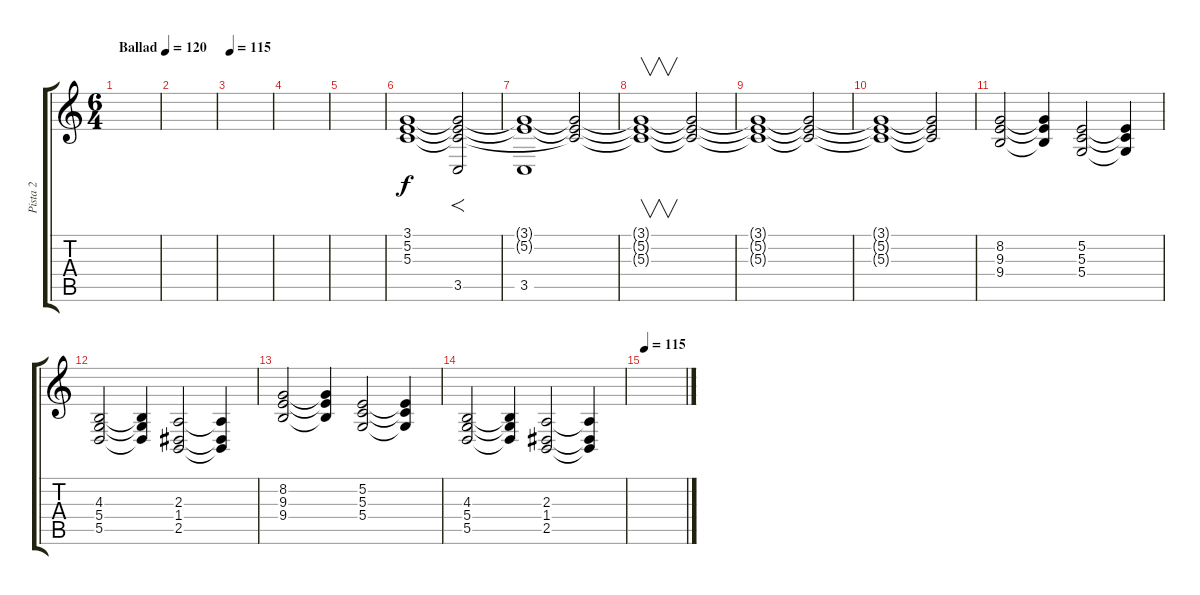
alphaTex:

\track ("Pista 2" "Pista 2") {instrument stringensemble2}
\staff {score tabs}
\tuning (E4 B3 G3 D3 A2 E2) {hide}
\ts (6 4)
\tempo (120 "Ballad")
\clef g2
\ks c
|
|
\tempo 115
|
|
|
(3.1 5.2 5.3).1{volume 0} (3.1{t} 5.2{t} 5.3{t} 3.5).2{f volume 1} |
(3.1{t} 5.2{t} 3.5).1{volume 5 balance 13} (3.1{t} 5.2{t} 5.3{t}).2{volume 2} |
(3.1{t} 5.2{t} 5.3{t}).1{v balance 8} (3.1{t} 5.2{t} 5.3{t}).2 |
(3.1{t} 5.2{t} 5.3{t}).1 (3.1{t} 5.2{t} 5.3{t}).2 |
(3.1{t} 5.2{t} 5.3{t}).1 (3.1{t} 5.2{t} 5.3{t}).2 |
(8.2 9.3 9.4).2{volume 4} (8.2{t} 9.3{t} 9.4{t}).4 (5.2 5.3 5.4).2 (5.2{t} 5.3{t} 5.4{t}).4 |
(4.3 5.4 5.5).2 (4.3{t} 5.4{t} 5.5{t}).4 (2.3 1.4 2.5).2 (2.3{t} 1.4{t} 2.5{t}).4 |
(8.2 9.3 9.4).2 (8.2{t} 9.3{t} 9.4{t}).4 (5.2 5.3 5.4).2 (5.2{t} 5.3{t} 5.4{t}).4 |
(4.3 5.4 5.5).2 (4.3{t} 5.4{t} 5.5{t}).4 (2.3 1.4 2.5).2 (2.3{t} 1.4{t} 2.5{t}).4 |
\tempo 115
